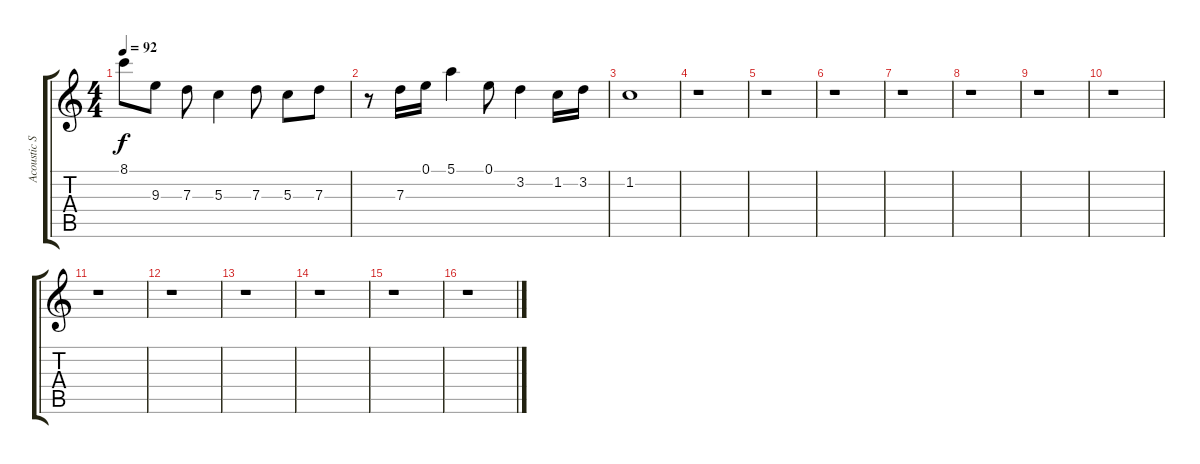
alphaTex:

\track ("Acoustic Solo" "Acoustic S") {instrument acousticguitarnylon}
\staff {score tabs}
\tuning (E4 B3 G3 D3 A2 E2) {hide}
\ts (4 4)
\tempo 92
\clef g2
\ks c
8.1{t}.8{dy f} 9.3.8 7.3.8 5.3.4 7.3.8 5.3.8 7.3.8 |
r.8 7.3.16 0.1.16 5.1.4 0.1.8 3.2.4 1.2.16 3.2.16 |
1.2.1 |
r.1 |
r.1 |
r.1 |
r.1 |
r.1 |
r.1 |
r.1 |
r.1 |
r.1 |
r.1 |
r.1 |
r.1 |
r.1
